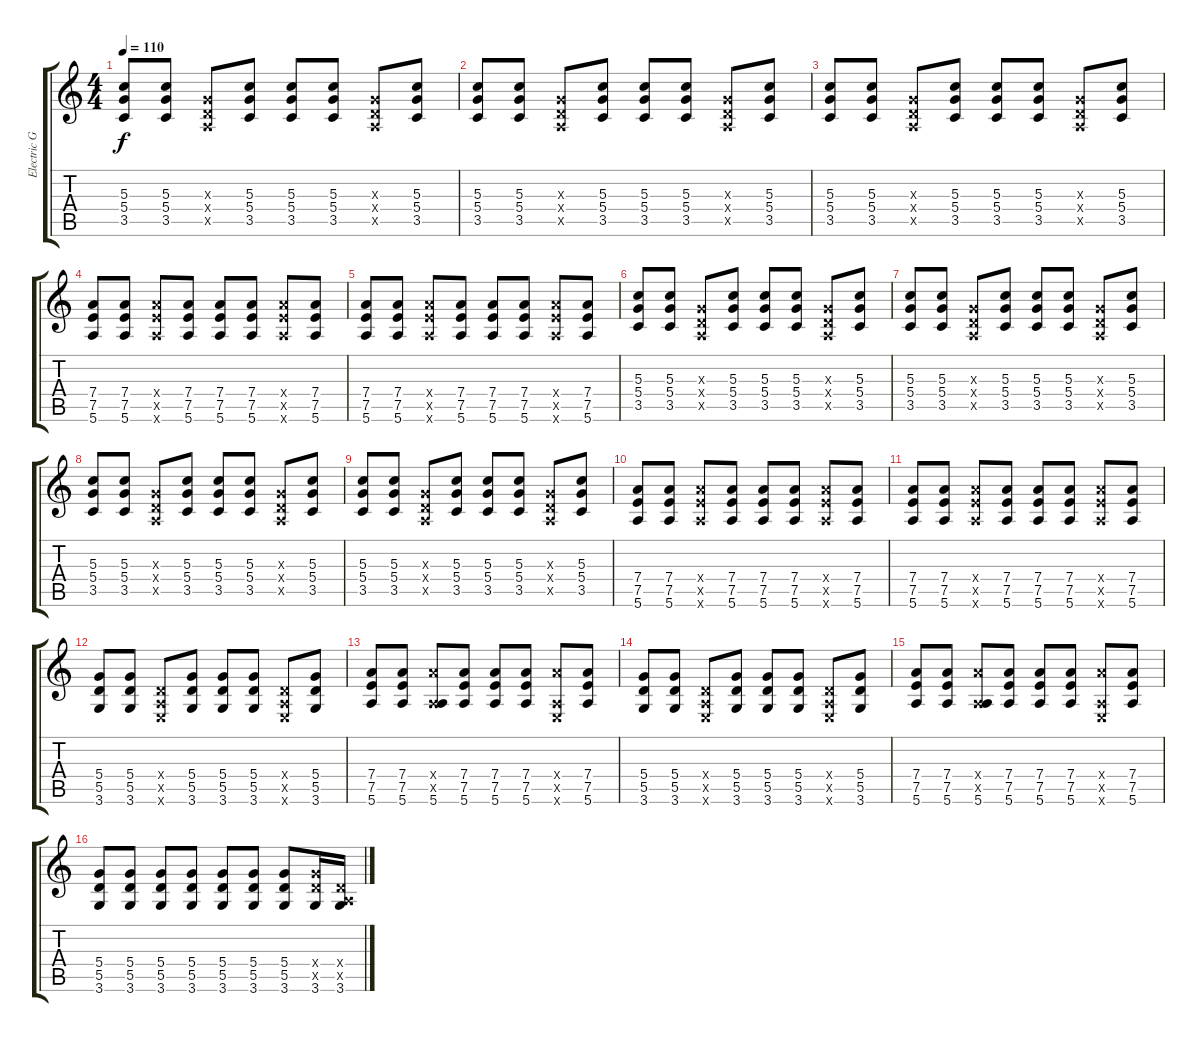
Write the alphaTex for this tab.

\track ("Electric Guitar" "Electric G") {instrument electricguitarmuted}
\staff {score tabs}
\tuning (E4 B3 G3 D3 A2 E2) {hide}
\ts (4 4)
\tempo 110
\clef g2
\ks c
(5.3 5.4 3.5).8{dy f} (5.3 5.4 3.5).8 (0.3{x} 0.4{x} 0.5{x}).8 (5.3 5.4 3.5).8 (5.3 5.4 3.5).8 (5.3 5.4 3.5).8 (0.3{x} 0.4{x} 0.5{x}).8 (5.3 5.4 3.5).8 |
(5.3 5.4 3.5).8 (5.3 5.4 3.5).8 (0.3{x} 0.4{x} 0.5{x}).8 (5.3 5.4 3.5).8 (5.3 5.4 3.5).8 (5.3 5.4 3.5).8 (0.3{x} 0.4{x} 0.5{x}).8 (5.3 5.4 3.5).8 |
(5.3 5.4 3.5).8 (5.3 5.4 3.5).8 (0.3{x} 0.4{x} 0.5{x}).8 (5.3 5.4 3.5).8 (5.3 5.4 3.5).8 (5.3 5.4 3.5).8 (0.3{x} 0.4{x} 0.5{x}).8 (5.3 5.4 3.5).8 |
(7.4 7.5 5.6).8 (7.4 7.5 5.6).8 (7.4{x} 7.5{x} 5.6{x}).8 (7.4 7.5 5.6).8 (7.4 7.5 5.6).8 (7.4 7.5 5.6).8 (7.4{x} 7.5{x} 5.6{x}).8 (7.4 7.5 5.6).8 |
(7.4 7.5 5.6).8 (7.4 7.5 5.6).8 (7.4{x} 7.5{x} 5.6{x}).8 (7.4 7.5 5.6).8 (7.4 7.5 5.6).8 (7.4 7.5 5.6).8 (7.4{x} 7.5{x} 5.6{x}).8 (7.4 7.5 5.6).8 |
(5.3 5.4 3.5).8 (5.3 5.4 3.5).8 (0.3{x} 0.4{x} 0.5{x}).8 (5.3 5.4 3.5).8 (5.3 5.4 3.5).8 (5.3 5.4 3.5).8 (0.3{x} 0.4{x} 0.5{x}).8 (5.3 5.4 3.5).8 |
(5.3 5.4 3.5).8 (5.3 5.4 3.5).8 (0.3{x} 0.4{x} 0.5{x}).8 (5.3 5.4 3.5).8 (5.3 5.4 3.5).8 (5.3 5.4 3.5).8 (0.3{x} 0.4{x} 0.5{x}).8 (5.3 5.4 3.5).8 |
(5.3 5.4 3.5).8 (5.3 5.4 3.5).8 (0.3{x} 0.4{x} 0.5{x}).8 (5.3 5.4 3.5).8 (5.3 5.4 3.5).8 (5.3 5.4 3.5).8 (0.3{x} 0.4{x} 0.5{x}).8 (5.3 5.4 3.5).8 |
(5.3 5.4 3.5).8 (5.3 5.4 3.5).8 (0.3{x} 0.4{x} 0.5{x}).8 (5.3 5.4 3.5).8 (5.3 5.4 3.5).8 (5.3 5.4 3.5).8 (0.3{x} 0.4{x} 0.5{x}).8 (5.3 5.4 3.5).8 |
(7.4 7.5 5.6).8 (7.4 7.5 5.6).8 (7.4{x} 7.5{x} 5.6{x}).8 (7.4 7.5 5.6).8 (7.4 7.5 5.6).8 (7.4 7.5 5.6).8 (7.4{x} 7.5{x} 5.6{x}).8 (7.4 7.5 5.6).8 |
(7.4 7.5 5.6).8 (7.4 7.5 5.6).8 (7.4{x} 7.5{x} 5.6{x}).8 (7.4 7.5 5.6).8 (7.4 7.5 5.6).8 (7.4 7.5 5.6).8 (7.4{x} 7.5{x} 5.6{x}).8 (7.4 7.5 5.6).8 |
(5.4 5.5 3.6).8 (5.4 5.5 3.6).8 (0.4{x} 0.5{x} 0.6{x}).8 (5.4 5.5 3.6).8 (5.4 5.5 3.6).8 (5.4 5.5 3.6).8 (0.4{x} 0.5{x} 0.6{x}).8 (5.4 5.5 3.6).8 |
(7.4 7.5 5.6).8 (7.4 7.5 5.6).8 (7.4{x} 0.5{x} 5.6).8 (7.4 7.5 5.6).8 (7.4 7.5 5.6).8 (7.4 7.5 5.6).8 (7.4{x} 0.5{x} 0.6{x}).8 (7.4 7.5 5.6).8 |
(5.4 5.5 3.6).8 (5.4 5.5 3.6).8 (0.4{x} 0.5{x} 0.6{x}).8 (5.4 5.5 3.6).8 (5.4 5.5 3.6).8 (5.4 5.5 3.6).8 (0.4{x} 0.5{x} 0.6{x}).8 (5.4 5.5 3.6).8 |
(7.4 7.5 5.6).8 (7.4 7.5 5.6).8 (7.4{x} 0.5{x} 5.6).8 (7.4 7.5 5.6).8 (7.4 7.5 5.6).8 (7.4 7.5 5.6).8 (7.4{x} 0.5{x} 0.6{x}).8 (7.4 7.5 5.6).8 |
(5.4 5.5 3.6).8 (5.4 5.5 3.6).8 (5.4 5.5 3.6).8 (5.4 5.5 3.6).8 (5.4 5.5 3.6).8 (5.4 5.5 3.6).8 (5.4 5.5 3.6).8 (5.4{x} 5.5{x} 3.6).16 (0.4{x} 0.5{x} 3.6).16
